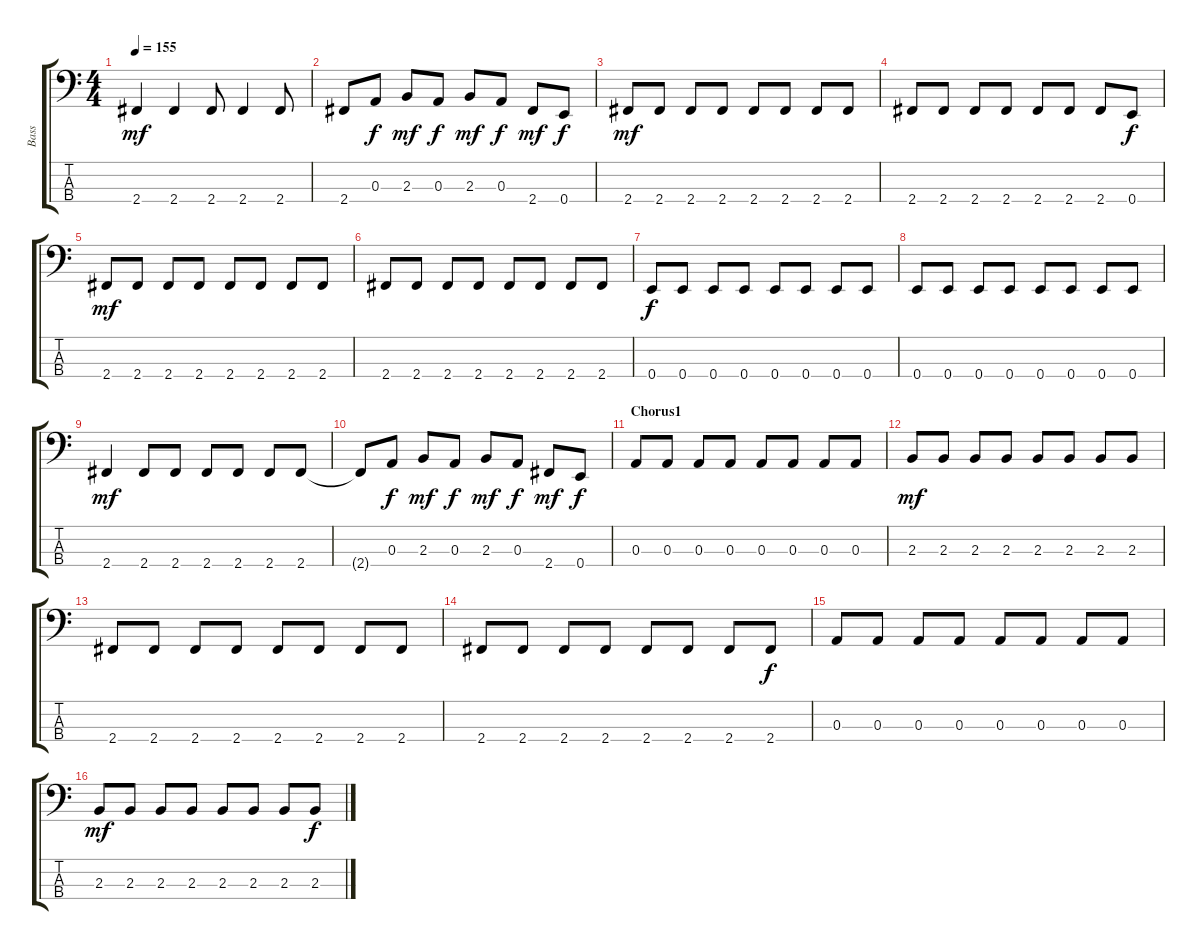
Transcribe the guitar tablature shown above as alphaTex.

\track ("Bass" "Bass") {instrument electricbasspick}
\staff {score tabs}
\tuning (G2 D2 A1 E1) {hide}
\ts (4 4)
\tempo 155
\clef f4
\ks c
2.4.4{dy mf} 2.4.4 2.4.8 2.4.4 2.4.8 |
2.4.8 0.3.8{dy f} 2.3.8{dy mf} 0.3.8{dy f} 2.3.8{dy mf} 0.3.8{dy f} 2.4.8{dy mf} 0.4.8{dy f} |
2.4.8{dy mf} 2.4.8 2.4.8 2.4.8 2.4.8 2.4.8 2.4.8 2.4.8 |
2.4.8 2.4.8 2.4.8 2.4.8 2.4.8 2.4.8 2.4.8 0.4.8{dy f} |
2.4.8{dy mf} 2.4.8 2.4.8 2.4.8 2.4.8 2.4.8 2.4.8 2.4.8 |
2.4.8 2.4.8 2.4.8 2.4.8 2.4.8 2.4.8 2.4.8 2.4.8 |
0.4.8{dy f} 0.4.8 0.4.8 0.4.8 0.4.8 0.4.8 0.4.8 0.4.8 |
0.4.8 0.4.8 0.4.8 0.4.8 0.4.8 0.4.8 0.4.8 0.4.8 |
2.4.4{dy mf} 2.4.8 2.4.8 2.4.8 2.4.8 2.4.8 2.4.8 |
2.4{t}.8 0.3.8{dy f} 2.3.8{dy mf} 0.3.8{dy f} 2.3.8{dy mf} 0.3.8{dy f} 2.4.8{dy mf} 0.4.8{dy f} |
\section ("" "Chorus1")
0.3.8 0.3.8 0.3.8 0.3.8 0.3.8 0.3.8 0.3.8 0.3.8 |
2.3.8{dy mf} 2.3.8 2.3.8 2.3.8 2.3.8 2.3.8 2.3.8 2.3.8 |
2.4.8 2.4.8 2.4.8 2.4.8 2.4.8 2.4.8 2.4.8 2.4.8 |
2.4.8 2.4.8 2.4.8 2.4.8 2.4.8 2.4.8 2.4.8 2.4.8{dy f} |
0.3.8 0.3.8 0.3.8 0.3.8 0.3.8 0.3.8 0.3.8 0.3.8 |
2.3.8{dy mf} 2.3.8 2.3.8 2.3.8 2.3.8 2.3.8 2.3.8 2.3.8{dy f}
